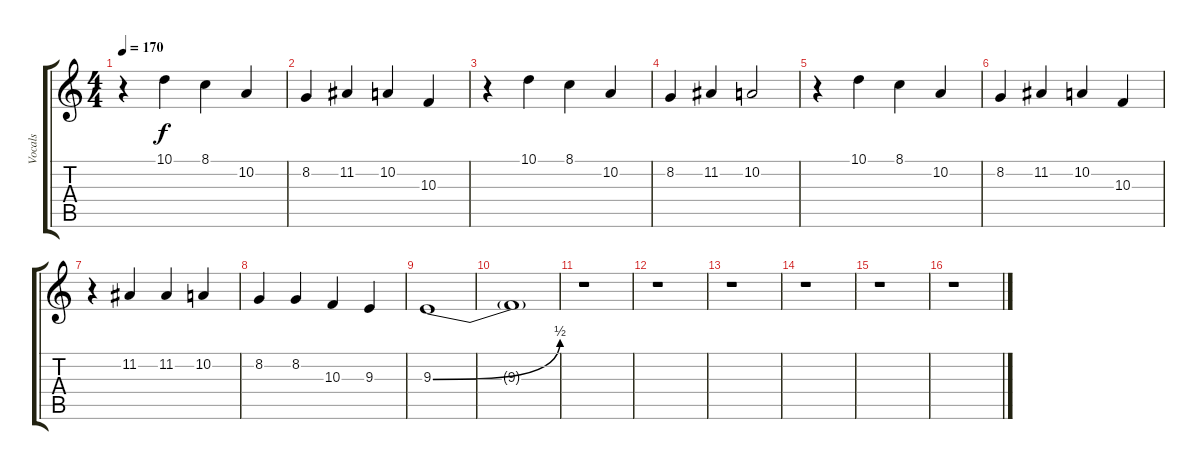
\track ("Vocals" "Vocals") {instrument lead2sawtooth}
\staff {score tabs}
\tuning (E4 B3 G3 D3 A2 E2) {hide}
\ts (4 4)
\tempo 170
\clef g2
\ks c
r.4{dy f} 10.1.4 8.1.4 10.2.4 |
8.2.4 11.2.4 10.2.4 10.3.4 |
r.4 10.1.4 8.1.4 10.2.4 |
8.2.4 11.2.4 10.2.2 |
r.4 10.1.4 8.1.4 10.2.4 |
8.2.4 11.2.4 10.2.4 10.3.4 |
r.4 11.2.4 11.2.4 10.2.4 |
8.2.4 8.2.4 10.3.4 9.3.4 |
9.3{be (bend 0 0 60 2)}.1 |
9.3{t}.1 |
\section ("" "")
r.1 |
r.1 |
r.1 |
r.1 |
r.1 |
r.1
